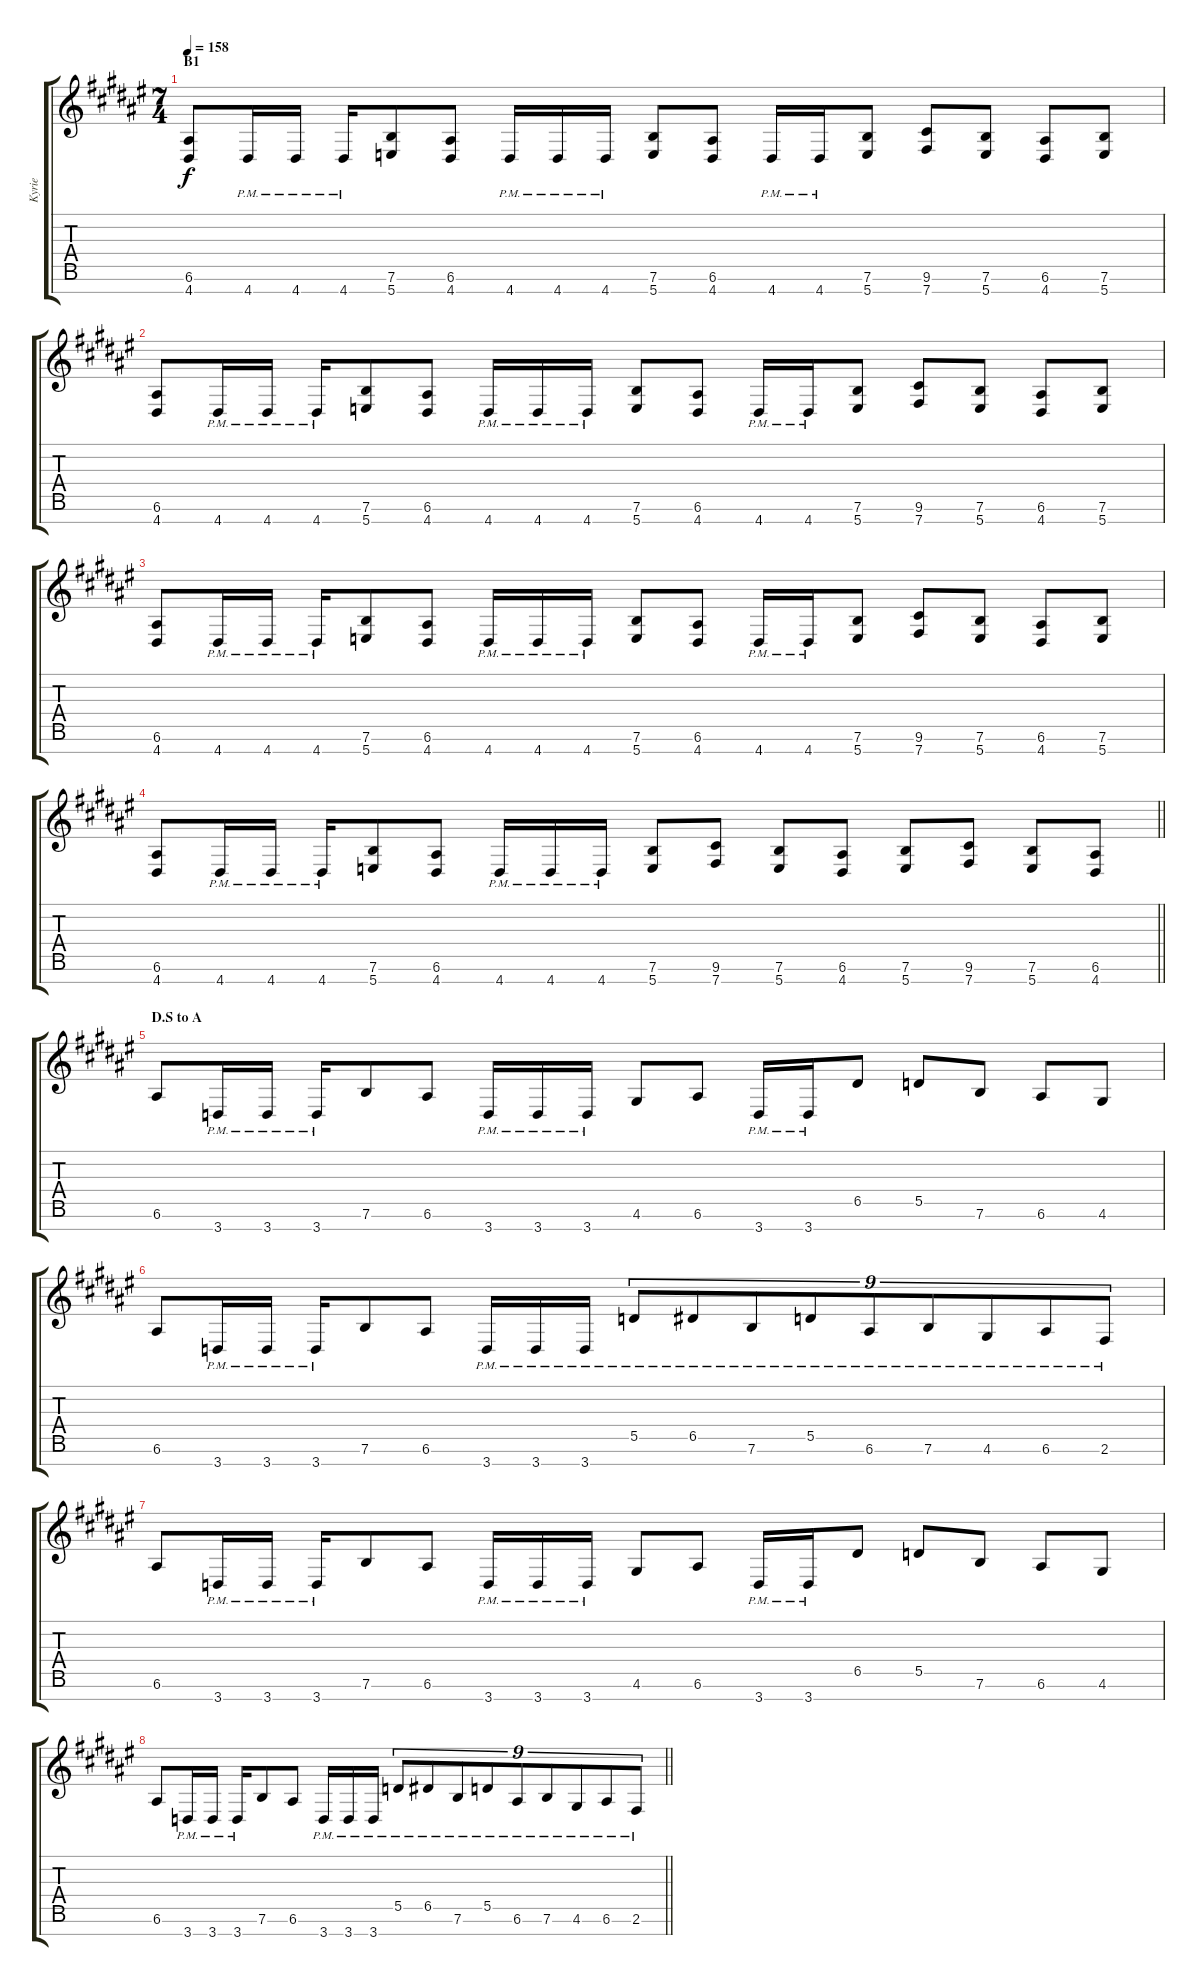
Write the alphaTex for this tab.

\track ("Kyrie" "Kyrie") {instrument overdrivenguitar}
\staff {score tabs}
\tuning (E4 B3 G3 D3 A2 E2 B1) {hide}
\ts (7 4)
\section ("" "B1")
\tempo 158
\clef g2
\ks d#minor
(6.6 4.7).8{dy f} 4.7{pm}.16 4.7{pm}.16 4.7{pm}.16 (7.6 5.7).8 (6.6 4.7).8 4.7{pm}.16 4.7{pm}.16 4.7{pm}.16 (7.6 5.7).8 (6.6 4.7).8 4.7{pm}.16 4.7{pm}.16 (7.6 5.7).8 (9.6 7.7).8 (7.6 5.7).8 (6.6 4.7).8 (7.6 5.7).8 |
(6.6 4.7).8 4.7{pm}.16 4.7{pm}.16 4.7{pm}.16 (7.6 5.7).8 (6.6 4.7).8 4.7{pm}.16 4.7{pm}.16 4.7{pm}.16 (7.6 5.7).8 (6.6 4.7).8 4.7{pm}.16 4.7{pm}.16 (7.6 5.7).8 (9.6 7.7).8 (7.6 5.7).8 (6.6 4.7).8 (7.6 5.7).8 |
(6.6 4.7).8 4.7{pm}.16 4.7{pm}.16 4.7{pm}.16 (7.6 5.7).8 (6.6 4.7).8 4.7{pm}.16 4.7{pm}.16 4.7{pm}.16 (7.6 5.7).8 (6.6 4.7).8 4.7{pm}.16 4.7{pm}.16 (7.6 5.7).8 (9.6 7.7).8 (7.6 5.7).8 (6.6 4.7).8 (7.6 5.7).8 |
\barLineRight lightlight
(6.6 4.7).8 4.7{pm}.16 4.7{pm}.16 4.7{pm}.16 (7.6 5.7).8 (6.6 4.7).8 4.7{pm}.16 4.7{pm}.16 4.7{pm}.16 (7.6 5.7).8 (9.6 7.7).8 (7.6 5.7).8 (6.6 4.7).8 (7.6 5.7).8 (9.6 7.7).8 (7.6 5.7).8 (6.6 4.7).8 |
\section ("" "D.S to A")
6.6.8 3.7{pm}.16 3.7{pm}.16 3.7{pm}.16 7.6.8 6.6.8 3.7{pm}.16 3.7{pm}.16 3.7{pm}.16 4.6.8 6.6.8 3.7{pm}.16 3.7{pm}.16 6.5.8 5.5.8 7.6.8 6.6.8 4.6.8 |
6.6.8 3.7{pm}.16 3.7{pm}.16 3.7{pm}.16 7.6.8 6.6.8 3.7{pm}.16 3.7{pm}.16 3.7{pm}.16 5.5{pm}.8{tu (9 8)} 6.5{pm}.8{tu (9 8)} 7.6{pm}.8{tu (9 8) beam merge} 5.5{pm}.8{tu (9 8)} 6.6{pm}.8{tu (9 8) beam merge} 7.6{pm}.8{tu (9 8)} 4.6{pm}.8{tu (9 8) beam merge} 6.6{pm}.8{tu (9 8)} 2.6{pm}.8{tu (9 8)} |
6.6.8 3.7{pm}.16 3.7{pm}.16 3.7{pm}.16 7.6.8 6.6.8 3.7{pm}.16 3.7{pm}.16 3.7{pm}.16 4.6.8 6.6.8 3.7{pm}.16 3.7{pm}.16 6.5.8 5.5.8 7.6.8 6.6.8 4.6.8 |
\barLineRight lightlight
6.6.8 3.7{pm}.16 3.7{pm}.16 3.7{pm}.16 7.6.8 6.6.8 3.7{pm}.16 3.7{pm}.16 3.7{pm}.16 5.5{pm}.8{tu (9 8)} 6.5{pm}.8{tu (9 8)} 7.6{pm}.8{tu (9 8) beam merge} 5.5{pm}.8{tu (9 8)} 6.6{pm}.8{tu (9 8) beam merge} 7.6{pm}.8{tu (9 8)} 4.6{pm}.8{tu (9 8) beam merge} 6.6{pm}.8{tu (9 8)} 2.6{pm}.8{tu (9 8)}
